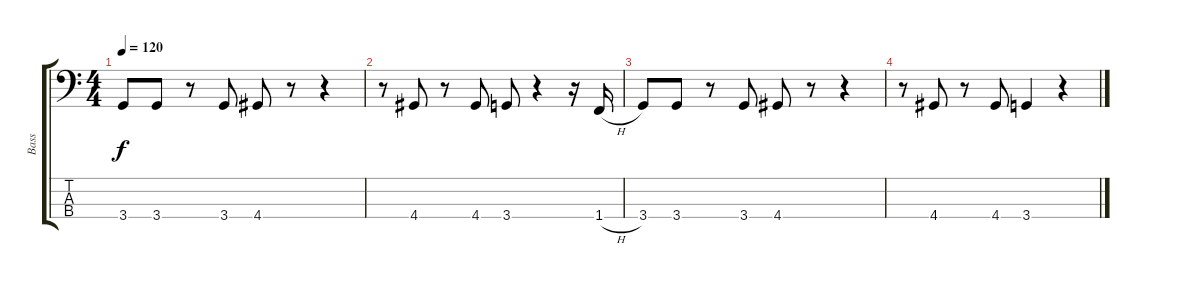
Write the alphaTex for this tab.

\track ("Bass" "Bass") {instrument electricbassfinger}
\staff {score tabs}
\tuning (G2 D2 A1 E1) {hide}
\ts (4 4)
\tempo 120
\clef f4
\ks c
3.4.8{dy f} 3.4.8 r.8 3.4.8 4.4.8 r.8 r.4 |
r.8 4.4.8 r.8 4.4.8 3.4.8 r.4 r.16 1.4{h}.16 |
3.4.8 3.4.8 r.8 3.4.8 4.4.8 r.8 r.4 |
r.8 4.4.8 r.8 4.4.8 3.4.4 r.4
